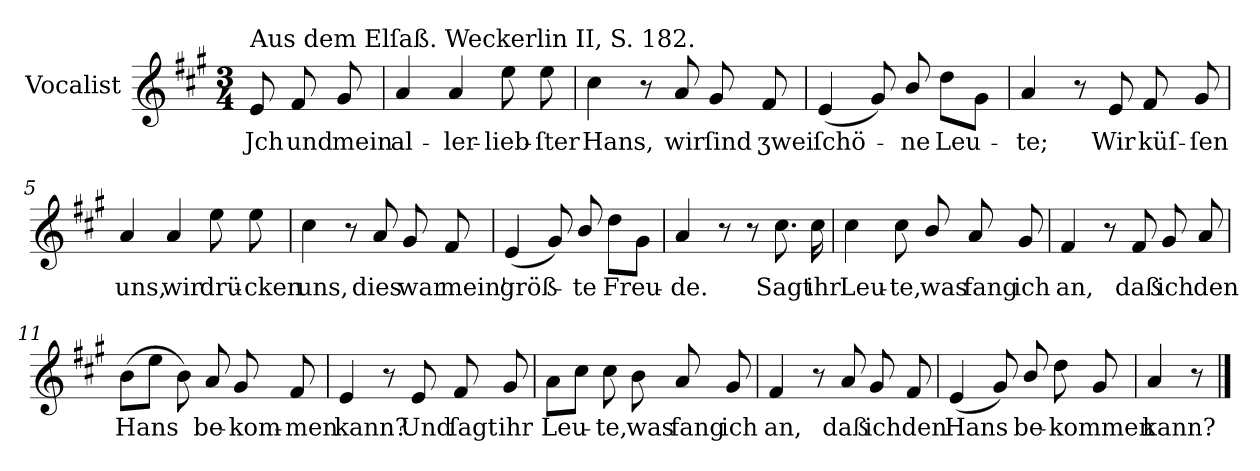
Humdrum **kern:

**kern	**text
*part1	*part1
*staff1	*staff1
*I"Vocalist	*
*k[f#c#g#]	*
*A:	*
*M3/4	*
=	=
!LO:TX:a:t=Aus dem Elſaß. Weckerlin II, S. 182.	!
8e	Jch
8f#	und
8g#	mein
=1	=1
4a	al-
4a	-ler-
8ee	-lieb-
8ee	-ſter
=2	=2
4cc#	Hans,
8r	.
8a	wir
8g#	ſind
8f#	ʒwei
=3	=3
(4e	ſchö-
8g#)	.
8b/	-ne
8ddL	Leu-
8g#J	.
=4	=4
4a	-te;
8r	.
8e	Wir
8f#	küſ-
8g#	-ſen
=5	=5
4a	uns,
4a	wir
8ee	drü-
8ee	-cken
=6	=6
4cc#	uns,
8r	.
8a	dies
8g#	war
8f#	mein'
=7	=7
(4e	größ-
8g#)	.
8b/	-te
8ddL	Freu-
8g#J	.
=8	=8
4a	-de.
8r	.
8r	.
8.cc#	Sagt
16cc#	ihr
=9	=9
4cc#	Leu-
8cc#	-te,
8b/	was
8a	fang
8g#	ich
=10	=10
4f#	an,
8r	.
8f#	daß
8g#	ich
8a	den
=11	=11
(8bL	Hans
8eeJ	.
8b)	.
8a	be-
8g#	-kom-
8f#	-men
=12	=12
4e	kann?
8r	.
8e	Und
8f#	ſagt
8g#	ihr
=13	=13
8aL	Leu-
8cc#J	.
8cc#	-te,
8b	was
8a	fang
8g#	ich
=14	=14
4f#	an,
8r	.
8a	daß
8g#	ich
8f#	den
=15	=15
(4e	Hans
8g#)	.
8b/	be-
8dd	-kommen
8g#	.
=16	=16
4a	kann?
8r	.
==	==
*-	*-
